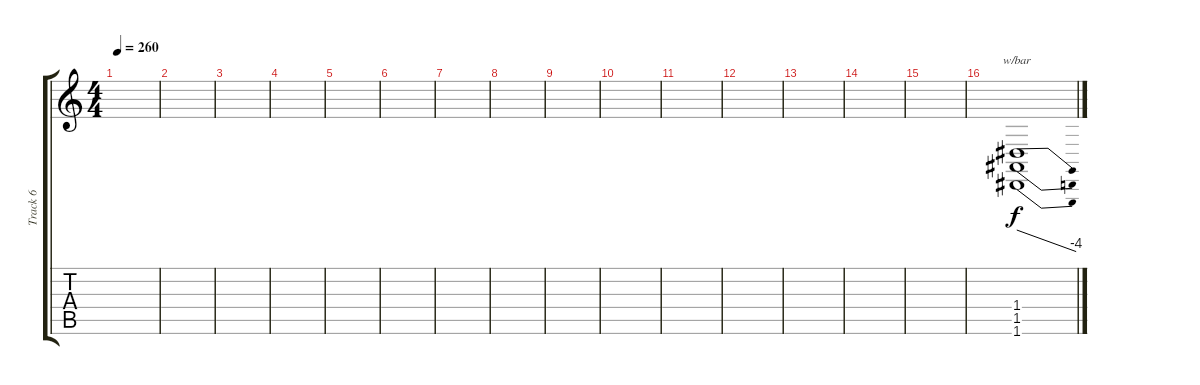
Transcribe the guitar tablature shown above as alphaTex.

\track ("Track 6" "Track 6") {instrument lead8bassandlead}
\staff {score tabs}
\tuning (E4 B3 G3 D3 A2 D2) {hide}
\ts (4 4)
\tempo 260
\clef g2
\ks c
|
|
|
|
|
|
|
|
|
|
|
|
|
|
|
(1.4 1.5 1.6).1{tbe (dive default 0 0 60 -16)}
